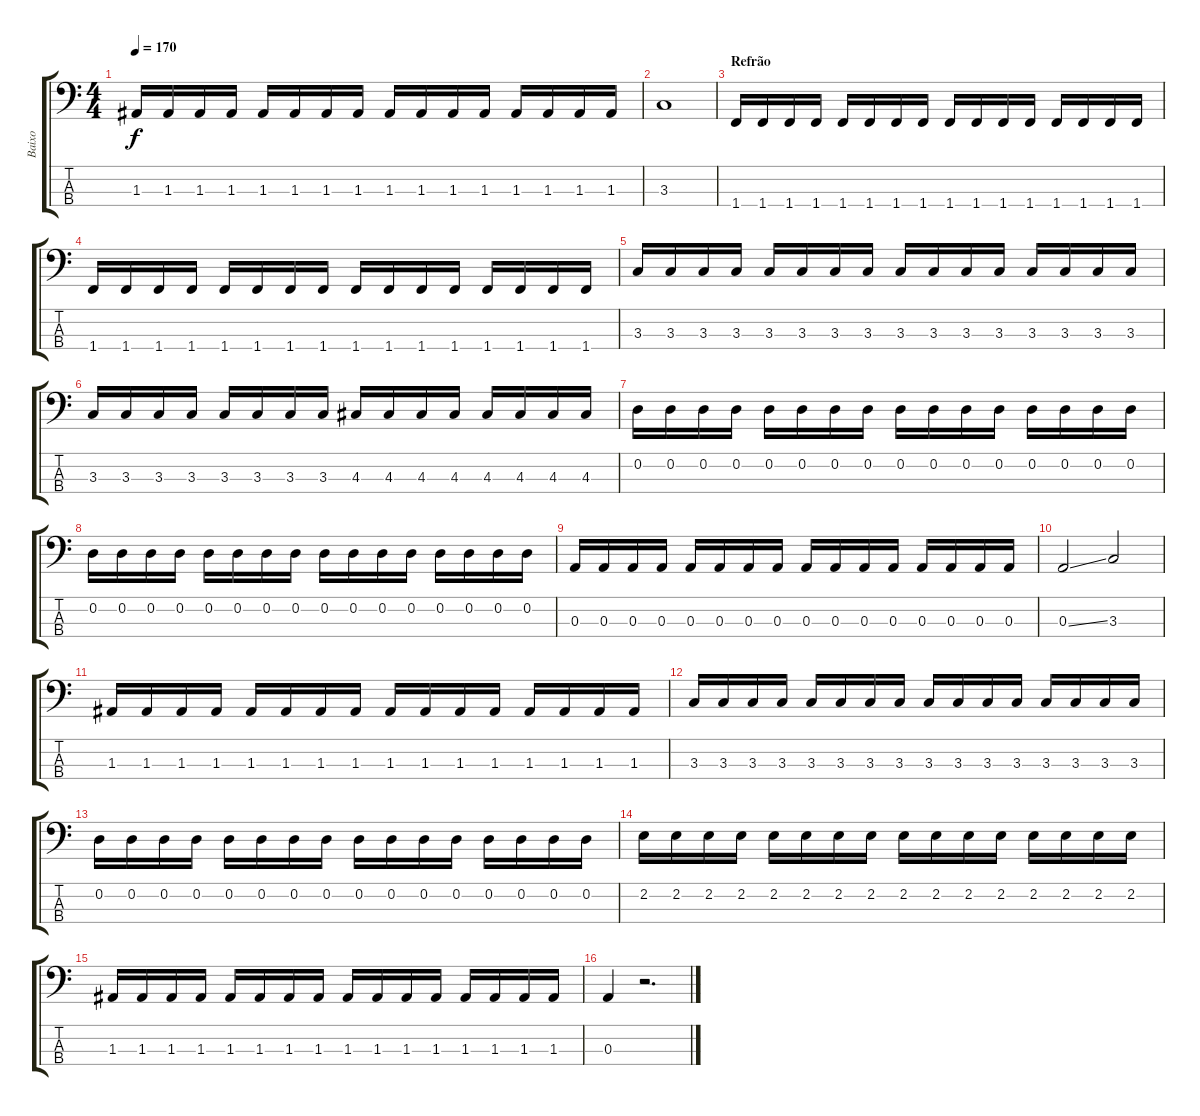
\track ("Baixo" "Baixo") {instrument electricbassfinger}
\staff {score tabs}
\tuning (G2 D2 A1 E1) {hide}
\ts (4 4)
\tempo 170
\clef f4
\ks c
1.3.16{dy f} 1.3.16 1.3.16 1.3.16 1.3.16 1.3.16 1.3.16 1.3.16 1.3.16 1.3.16 1.3.16 1.3.16 1.3.16 1.3.16 1.3.16 1.3.16 |
3.3.1 |
\section ("" "Refrão")
1.4.16 1.4.16 1.4.16 1.4.16 1.4.16 1.4.16 1.4.16 1.4.16 1.4.16 1.4.16 1.4.16 1.4.16 1.4.16 1.4.16 1.4.16 1.4.16 |
1.4.16 1.4.16 1.4.16 1.4.16 1.4.16 1.4.16 1.4.16 1.4.16 1.4.16 1.4.16 1.4.16 1.4.16 1.4.16 1.4.16 1.4.16 1.4.16 |
3.3.16 3.3.16 3.3.16 3.3.16 3.3.16 3.3.16 3.3.16 3.3.16 3.3.16 3.3.16 3.3.16 3.3.16 3.3.16 3.3.16 3.3.16 3.3.16 |
3.3.16 3.3.16 3.3.16 3.3.16 3.3.16 3.3.16 3.3.16 3.3.16 4.3.16 4.3.16 4.3.16 4.3.16 4.3.16 4.3.16 4.3.16 4.3.16 |
0.2.16 0.2.16 0.2.16 0.2.16 0.2.16 0.2.16 0.2.16 0.2.16 0.2.16 0.2.16 0.2.16 0.2.16 0.2.16 0.2.16 0.2.16 0.2.16 |
0.2.16 0.2.16 0.2.16 0.2.16 0.2.16 0.2.16 0.2.16 0.2.16 0.2.16 0.2.16 0.2.16 0.2.16 0.2.16 0.2.16 0.2.16 0.2.16 |
0.3.16 0.3.16 0.3.16 0.3.16 0.3.16 0.3.16 0.3.16 0.3.16 0.3.16 0.3.16 0.3.16 0.3.16 0.3.16 0.3.16 0.3.16 0.3.16 |
0.3{ss}.2 3.3.2 |
1.3.16 1.3.16 1.3.16 1.3.16 1.3.16 1.3.16 1.3.16 1.3.16 1.3.16 1.3.16 1.3.16 1.3.16 1.3.16 1.3.16 1.3.16 1.3.16 |
3.3.16 3.3.16 3.3.16 3.3.16 3.3.16 3.3.16 3.3.16 3.3.16 3.3.16 3.3.16 3.3.16 3.3.16 3.3.16 3.3.16 3.3.16 3.3.16 |
0.2.16 0.2.16 0.2.16 0.2.16 0.2.16 0.2.16 0.2.16 0.2.16 0.2.16 0.2.16 0.2.16 0.2.16 0.2.16 0.2.16 0.2.16 0.2.16 |
2.2.16 2.2.16 2.2.16 2.2.16 2.2.16 2.2.16 2.2.16 2.2.16 2.2.16 2.2.16 2.2.16 2.2.16 2.2.16 2.2.16 2.2.16 2.2.16 |
1.3.16 1.3.16 1.3.16 1.3.16 1.3.16 1.3.16 1.3.16 1.3.16 1.3.16 1.3.16 1.3.16 1.3.16 1.3.16 1.3.16 1.3.16 1.3.16 |
0.3.4 r.2{d}
